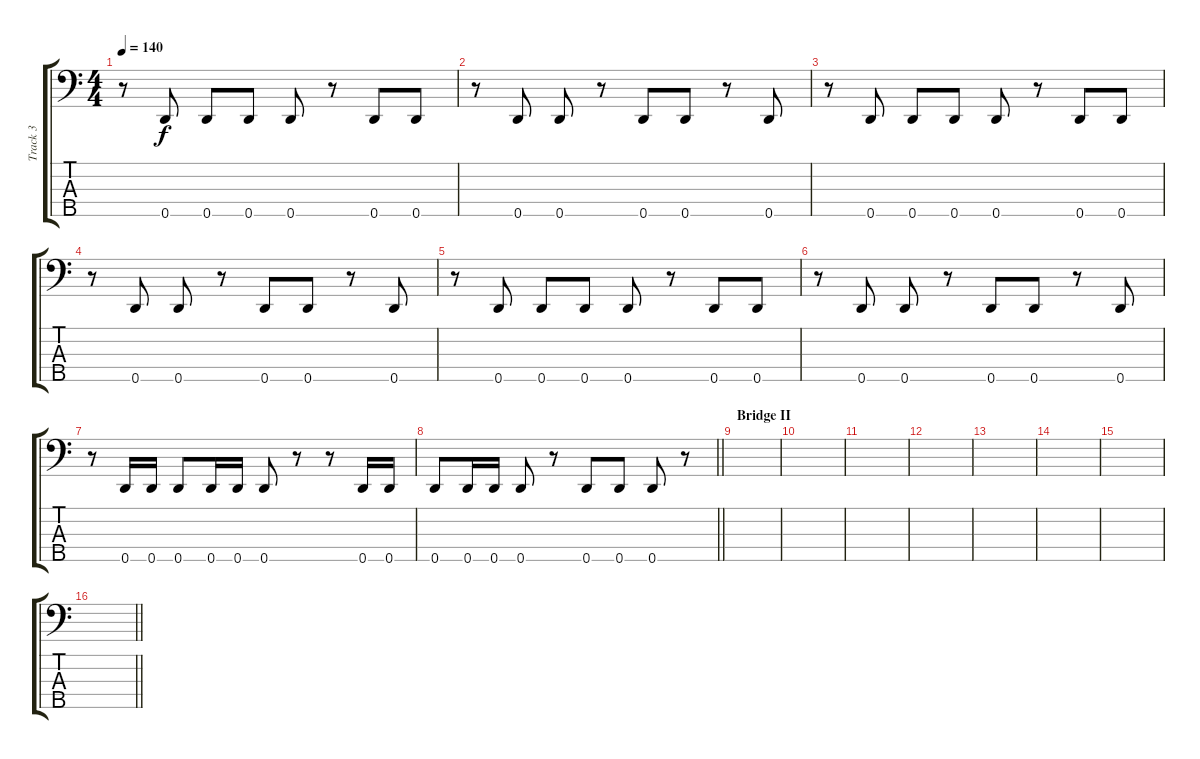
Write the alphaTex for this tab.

\track ("Track 3" "Track 3") {instrument electricbasspick}
\staff {score tabs}
\tuning (C3 G2 D2 A1 D1) {hide}
\ts (4 4)
\tempo 140
\clef f4
\ks c
r.8{dy f} 0.5.8 0.5.8 0.5.8 0.5.8 r.8 0.5.8 0.5.8 |
r.8 0.5.8 0.5.8 r.8 0.5.8 0.5.8 r.8 0.5.8 |
r.8 0.5.8 0.5.8 0.5.8 0.5.8 r.8 0.5.8 0.5.8 |
r.8 0.5.8 0.5.8 r.8 0.5.8 0.5.8 r.8 0.5.8 |
r.8 0.5.8 0.5.8 0.5.8 0.5.8 r.8 0.5.8 0.5.8 |
r.8 0.5.8 0.5.8 r.8 0.5.8 0.5.8 r.8 0.5.8 |
r.8 0.5.16 0.5.16 0.5.8 0.5.16 0.5.16 0.5.8 r.8 r.8 0.5.16 0.5.16 |
\barLineRight lightlight
0.5.8 0.5.16 0.5.16 0.5.8 r.8 0.5.8 0.5.8 0.5.8 r.8 |
\section ("" "Bridge II")
|
|
|
|
|
|
|
\barLineRight lightlight
